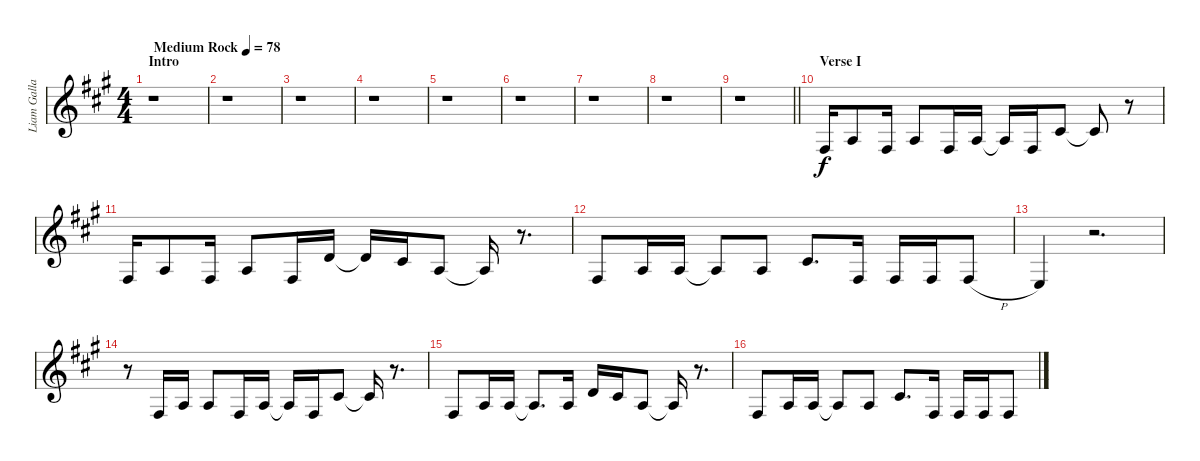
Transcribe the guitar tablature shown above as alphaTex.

\track ("Liam Gallagher (Vocal)" "Liam Galla") {instrument altosax}
\staff {score}
\tuning (E4 B3 G3 D3 A2 E2) {hide}
\ts (4 4)
\section ("" "Intro")
\tempo (78 "Medium Rock")
\clef g2
\ks a
r.1{dy f instrument altosax} |
r.1 |
r.1 |
r.1 |
r.1 |
r.1 |
r.1 |
r.1 |
\barLineRight lightlight
r.1 |
\section ("" "Verse I")
4.4.16 2.3.8 4.4.16 2.3.8 4.4.16 2.3.16 2.3{t}.16 4.4.16 2.2.8 2.2{t}.8{beam Up} r.8 |
4.4.16 2.3.8 4.4.16 2.3.8{beam Up} 4.4.16{beam Up} 3.2.16{beam Up} 3.2{t}.16{beam Up} 2.2.16{beam Up} 2.3.8{beam Up} 2.3{t}.16 r.8{d} |
4.4.8 2.3.16 2.3.16 2.3{t}.8 2.3.8 2.2.8{d} 4.4.16 4.4.16 4.4.16 4.4{h}.8 |
2.4.4 r.2{d} |
r.8 4.4.16 2.3.16 2.3.8 4.4.16 2.3.16 2.3{t}.16 4.4.16 2.2.8 2.2{t}.16{beam Up} r.8{d} |
4.4.8 2.3.16 2.3.16 2.3{t}.8{d} 2.3.16 3.2.16{beam Up} 2.2.16{beam Up} 2.3.8{beam Up} 2.3{t}.16 r.8{d} |
4.4.8 2.3.16 2.3.16 2.3{t}.8 2.3.8 2.2.8{d} 4.4.16 4.4.16 4.4.16 4.4{h}.8
